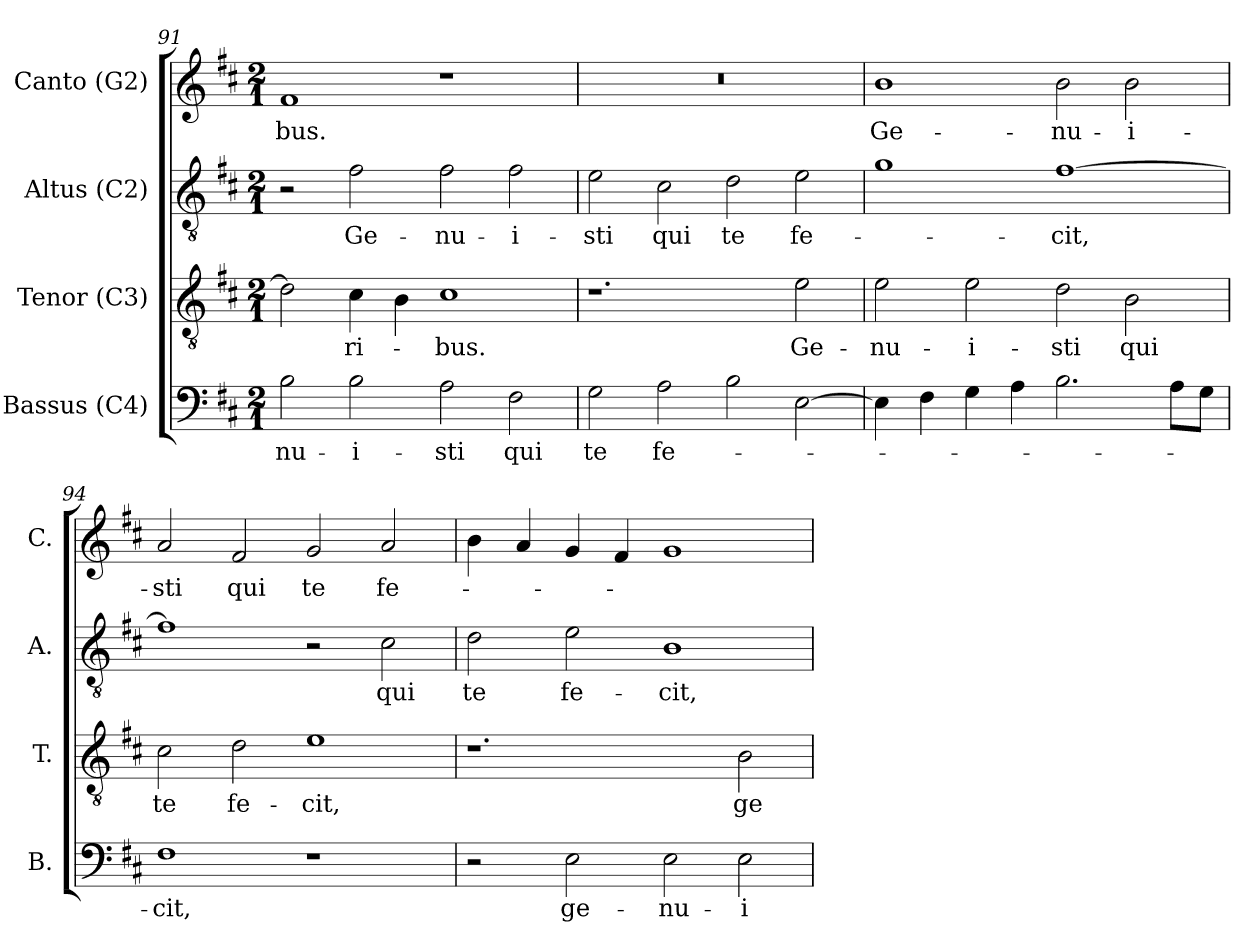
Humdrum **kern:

**kern	**text	**kern	**text	**kern	**text	**kern	**text
*part4	*part4	*part3	*part3	*part2	*part2	*part1	*part1
*staff4	*staff4	*staff3	*staff3	*staff2	*staff2	*staff1	*staff1
*I"Bassus (C4)	*	*I"Tenor (C3)	*	*I"Altus (C2)	*	*I"Canto (G2)	*
*I'B.	*	*I'T.	*	*I'A.	*	*I'C.	*
*clefF4	*	*clefGv2	*	*clefGv2	*	*clefG2	*
*	*	*ITrd7c12	*	*ITrd7c12	*	*	*
*k[f#c#]	*	*k[f#c#]	*	*k[f#c#]	*	*k[f#c#]	*
*D:	*	*D:	*	*D:	*	*D:	*
*M2/1	*	*M2/1	*	*M2/1	*	*M2/1	*
=91	=91	=91	=91	=91	=91	=91	=91
!	!LO:LY:b:color=#000000	!	!	!	!	!	!
!	!	!	!	!	!	!	!LO:LY:b:color=#000000
2Bi\	-nu-	2Di\]	.	2r	.	1f#i	-bus.
!	!LO:LY:b:color=#000000	!	!	!	!	!	!
!	!	!	!LO:LY:b:color=#000000	!	!	!	!
!	!	!	!	!	!LO:LY:b:color=#000000	!	!
2Bi\	-i-	4C#i\	-ri-	2F#i\	Ge-	.	.
.	.	4BBi\	.	.	.	.	.
!	!LO:LY:b:color=#000000	!	!	!	!	!	!
!	!	!	!LO:LY:b:color=#000000	!	!	!	!
!	!	!	!	!	!LO:LY:b:color=#000000	!	!
2Ai\	-sti	1C#i	-bus.	2F#i\	-nu-	1r	.
!	!LO:LY:b:color=#000000	!	!	!	!	!	!
!	!	!	!	!	!LO:LY:b:color=#000000	!	!
2F#i\	qui	.	.	2F#i\	-i-	.	.
=92	=92	=92	=92	=92	=92	=92	=92
!	!LO:LY:b:color=#000000	!	!	!	!	!	!
!	!	!	!	!	!LO:LY:b:color=#000000	!LO:N:vis=1	!
2Gi\	te	1.r	.	2Ei\	-sti	0r	.
!	!LO:LY:b:color=#000000	!	!	!	!	!	!
!	!	!	!	!	!LO:LY:b:color=#000000	!	!
2Ai\	fe-	.	.	2C#i\	qui	.	.
!	!	!	!	!	!LO:LY:b:color=#000000	!	!
2Bi\	.	.	.	2Di\	te	.	.
!	!	!	!LO:LY:b:color=#000000	!	!	!	!
!	!	!	!	!	!LO:LY:b:color=#000000	!	!
[2Ei\	.	2Ei\	Ge-	2Ei\	fe-	.	.
!!LO:LB:g=z
=93	=93	=93	=93	=93	=93	=93	=93
!	!	!	!LO:LY:b:color=#000000	!	!	!	!
!	!	!	!	!	!	!	!LO:LY:b:color=#000000
4Ei\]	.	2Ei\	-nu-	1Gi	.	1bi	Ge-
4F#i\	.	.	.	.	.	.	.
!	!	!	!LO:LY:b:color=#000000	!	!	!	!
4Gi\	.	2Ei\	-i-	.	.	.	.
4Ai\	.	.	.	.	.	.	.
!	!	!	!LO:LY:b:color=#000000	!	!	!	!
!	!	!	!	!	!LO:LY:b:color=#000000	!	!
!	!	!	!	!	!	!	!LO:LY:b:color=#000000
2.Bi\	.	2Di\	-sti	[1F#i	-cit,	2bi\	-nu-
!	!	!	!LO:LY:b:color=#000000	!	!	!	!
!	!	!	!	!	!	!	!LO:LY:b:color=#000000
.	.	2BBi\	qui	.	.	2bi\	-i-
8Ai\L	.	.	.	.	.	.	.
8Gi\J	.	.	.	.	.	.	.
=94	=94	=94	=94	=94	=94	=94	=94
!	!LO:LY:b:color=#000000	!	!	!	!	!	!
!	!	!	!LO:LY:b:color=#000000	!	!	!	!
!	!	!	!	!	!	!	!LO:LY:b:color=#000000
1F#i	-cit,	2C#i\	te	1F#i]	.	2ai/	-sti
!	!	!	!LO:LY:b:color=#000000	!	!	!	!
!	!	!	!	!	!	!	!LO:LY:b:color=#000000
.	.	2Di\	fe-	.	.	2f#i/	qui
!	!	!	!LO:LY:b:color=#000000	!	!	!	!
!	!	!	!	!	!	!	!LO:LY:b:color=#000000
1r	.	1Ei	-cit,	2r	.	2gi/	te
!	!	!	!	!	!LO:LY:b:color=#000000	!	!
!	!	!	!	!	!	!	!LO:LY:b:color=#000000
.	.	.	.	2C#i\	qui	2ai/	fe-
=95	=95	=95	=95	=95	=95	=95	=95
!	!	!	!	!	!LO:LY:b:color=#000000	!	!
2r	.	1.r	.	2Di\	te	4bi\	.
.	.	.	.	.	.	4ai/	.
!	!LO:LY:b:color=#000000	!	!	!	!	!	!
!	!	!	!	!	!LO:LY:b:color=#000000	!	!
2Ei\	ge-	.	.	2Ei\	fe-	4gi/	.
.	.	.	.	.	.	4f#i/	.
!	!LO:LY:b:color=#000000	!	!	!	!	!	!
!	!	!	!	!	!LO:LY:b:color=#000000	!	!
2Ei\	-nu-	.	.	1BBi	-cit,	1gi	.
!	!LO:LY:b:color=#000000	!	!	!	!	!	!
!	!	!	!LO:LY:b:color=#000000	!	!	!	!
2Ei\	-i-	2BBi\	ge-	.	.	.	.
=	=	=	=	=	=	=	=
*-	*-	*-	*-	*-	*-	*-	*-
